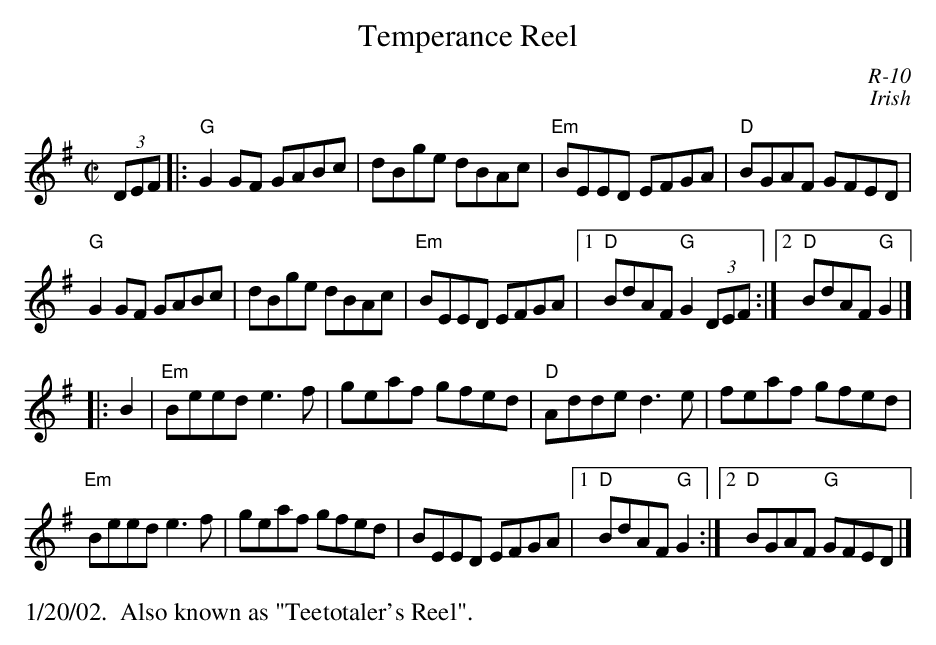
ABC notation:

X:1
T: Temperance Reel
C: R-10
C: Irish
M: C|
K: G
(3DEF|:\
"G"G2GF GABc| dBge dBAc| "Em"BEED EFGA| "D"BGAF GFED|
"G"G2GF GABc| dBge dBAc| "Em"BEED EFGA|1 "D"BdAF "G"G2(3DEF :|2 "D"BdAF "G"G2|]
|:\
B2| "Em"Beed e3f| geaf gfed| "D"Adde d3e| feaf gfed|
    "Em"Beed e3f| geaf gfed| BEED EFGA |1 "D"BdAF "G"G2 :|2"D"BGAF "G"GFED|]
